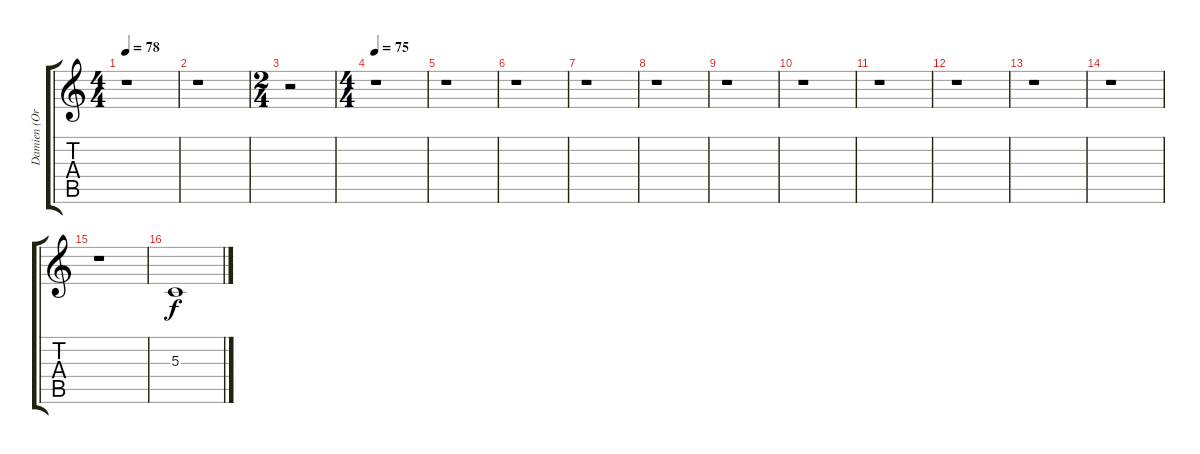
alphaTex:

\track ("Damien (Orchestration)" "Damien (Or") {instrument tubularbells}
\staff {score tabs}
\tuning (E4 B3 G3 D3 A2 D2) {hide}
\ts (4 4)
\tempo 78
\clef g2
\ks c
r.1{dy fff} |
r.1 |
\ts (2 4)
r.2 |
\ts (4 4)
\tempo 75
r.1 |
r.1 |
r.1 |
r.1 |
r.1 |
r.1 |
r.1 |
r.1 |
r.1 |
r.1 |
r.1 |
r.1 |
5.3.1{dy f}
